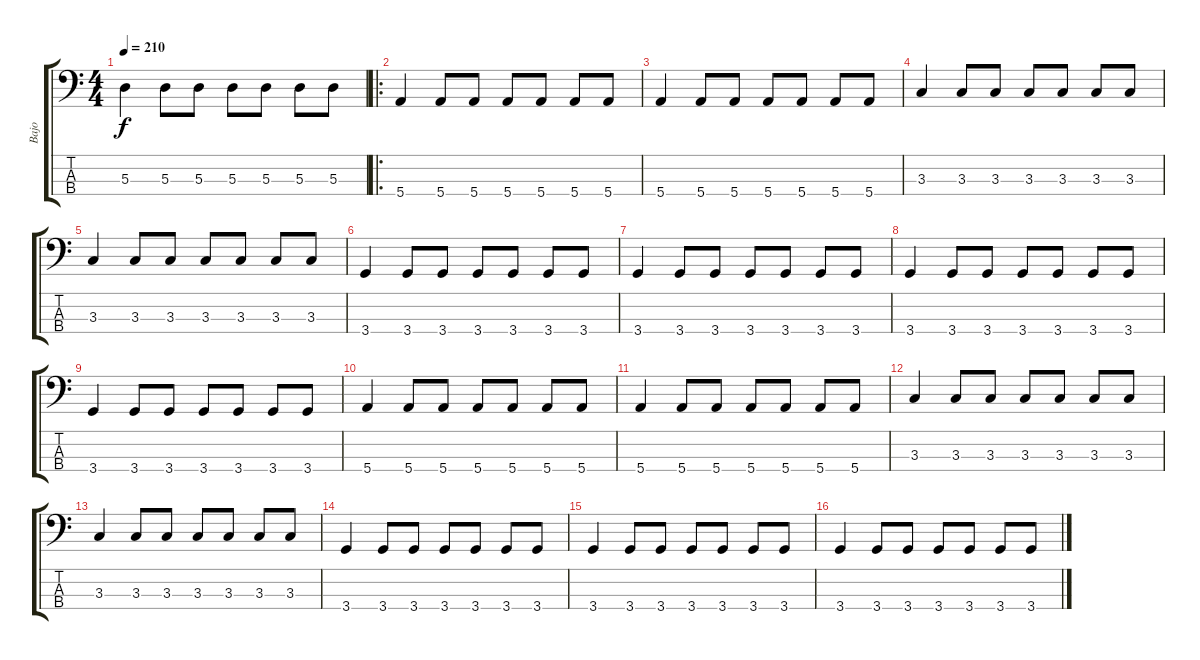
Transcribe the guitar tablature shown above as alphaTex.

\track ("Bajo" "Bajo") {instrument electricbassfinger}
\staff {score tabs}
\tuning (G2 D2 A1 E1) {hide}
\ts (4 4)
\tempo 210
\clef f4
\ks c
5.3.4{dy f} 5.3.8 5.3.8 5.3.8 5.3.8 5.3.8 5.3.8 |
\ro
5.4.4 5.4.8 5.4.8 5.4.8 5.4.8 5.4.8 5.4.8 |
5.4.4 5.4.8 5.4.8 5.4.8 5.4.8 5.4.8 5.4.8 |
3.3.4 3.3.8 3.3.8 3.3.8 3.3.8 3.3.8 3.3.8 |
3.3.4 3.3.8 3.3.8 3.3.8 3.3.8 3.3.8 3.3.8 |
3.4.4 3.4.8 3.4.8 3.4.8 3.4.8 3.4.8 3.4.8 |
3.4.4 3.4.8 3.4.8 3.4.8 3.4.8 3.4.8 3.4.8 |
3.4.4 3.4.8 3.4.8 3.4.8 3.4.8 3.4.8 3.4.8 |
3.4.4 3.4.8 3.4.8 3.4.8 3.4.8 3.4.8 3.4.8 |
5.4.4 5.4.8 5.4.8 5.4.8 5.4.8 5.4.8 5.4.8 |
5.4.4 5.4.8 5.4.8 5.4.8 5.4.8 5.4.8 5.4.8 |
3.3.4 3.3.8 3.3.8 3.3.8 3.3.8 3.3.8 3.3.8 |
3.3.4 3.3.8 3.3.8 3.3.8 3.3.8 3.3.8 3.3.8 |
3.4.4 3.4.8 3.4.8 3.4.8 3.4.8 3.4.8 3.4.8 |
3.4.4 3.4.8 3.4.8 3.4.8 3.4.8 3.4.8 3.4.8 |
3.4.4 3.4.8 3.4.8 3.4.8 3.4.8 3.4.8 3.4.8
